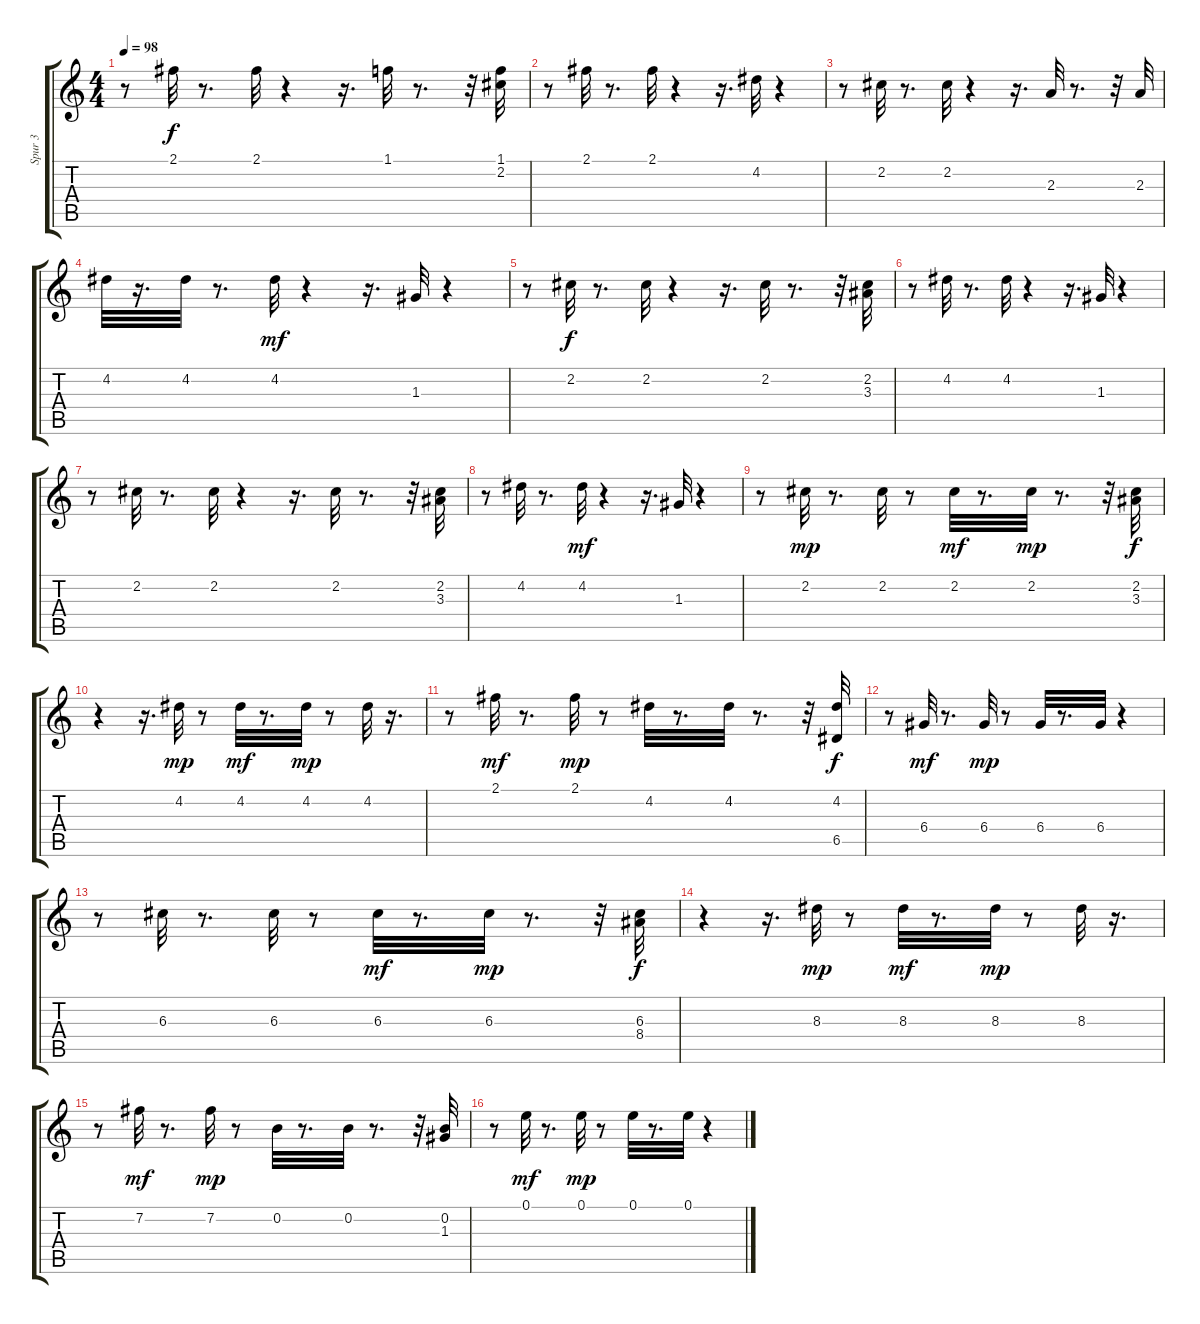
\track ("Spur 3" "Spur 3") {instrument electricguitarmuted}
\staff {score tabs}
\tuning (E4 B3 G3 D3 A2 E2) {hide}
\ts (4 4)
\tempo 98
\clef g2
\ks c
r.8{dy mf} 2.1.32{dy f} r.8{d} 2.1.32 r.4 r.16{d} 1.1.32 r.8{d} r.32 (1.1 2.2).32 |
r.8 2.1.32 r.8{d} 2.1.32 r.4 r.16{d} 4.2.32 r.4 |
r.8 2.2.32 r.8{d} 2.2.32 r.4 r.16{d} 2.3.32 r.8{d} r.32 2.3.32 |
4.2.32 r.16{d} 4.2.32 r.8{d} 4.2.32{dy mf} r.4 r.16{d} 1.3.32 r.4 |
r.8 2.2.32{dy f} r.8{d} 2.2.32 r.4 r.16{d} 2.2.32 r.8{d} r.32 (2.2 3.3).32 |
r.8 4.2.32 r.8{d} 4.2.32 r.4 r.16{d} 1.3.32 r.4 |
r.8 2.2.32 r.8{d} 2.2.32 r.4 r.16{d} 2.2.32 r.8{d} r.32 (2.2 3.3).32 |
r.8 4.2.32 r.8{d} 4.2.32{dy mf} r.4 r.16{d} 1.3.32 r.4 |
r.8 2.2.32{dy mp} r.8{d} 2.2.32 r.8 2.2.32{dy mf} r.8{d} 2.2.32{dy mp} r.8{d} r.32 (2.2 3.3).32{dy f} |
r.4 r.16{d} 4.2.32{dy mp} r.8 4.2.32{dy mf} r.8{d} 4.2.32{dy mp} r.8 4.2.32 r.16{d} |
r.8 2.1.32{dy mf} r.8{d} 2.1.32{dy mp} r.8 4.2.32 r.8{d} 4.2.32 r.8{d} r.32 (4.2 6.5).32{dy f} |
r.8 6.4.32{dy mf} r.8{d} 6.4.32{dy mp} r.8 6.4.32 r.8{d} 6.4.32 r.4 |
r.8 6.3.32 r.8{d} 6.3.32 r.8 6.3.32{dy mf} r.8{d} 6.3.32{dy mp} r.8{d} r.32 (6.3 8.4).32{dy f} |
r.4 r.16{d} 8.3.32{dy mp} r.8 8.3.32{dy mf} r.8{d} 8.3.32{dy mp} r.8 8.3.32 r.16{d} |
r.8 7.2.32{dy mf} r.8{d} 7.2.32{dy mp} r.8 0.2.32 r.8{d} 0.2.32 r.8{d} r.32 (0.2 1.3).32 |
r.8 0.1.32{dy mf} r.8{d} 0.1.32{dy mp} r.8 0.1.32 r.8{d} 0.1.32 r.4
